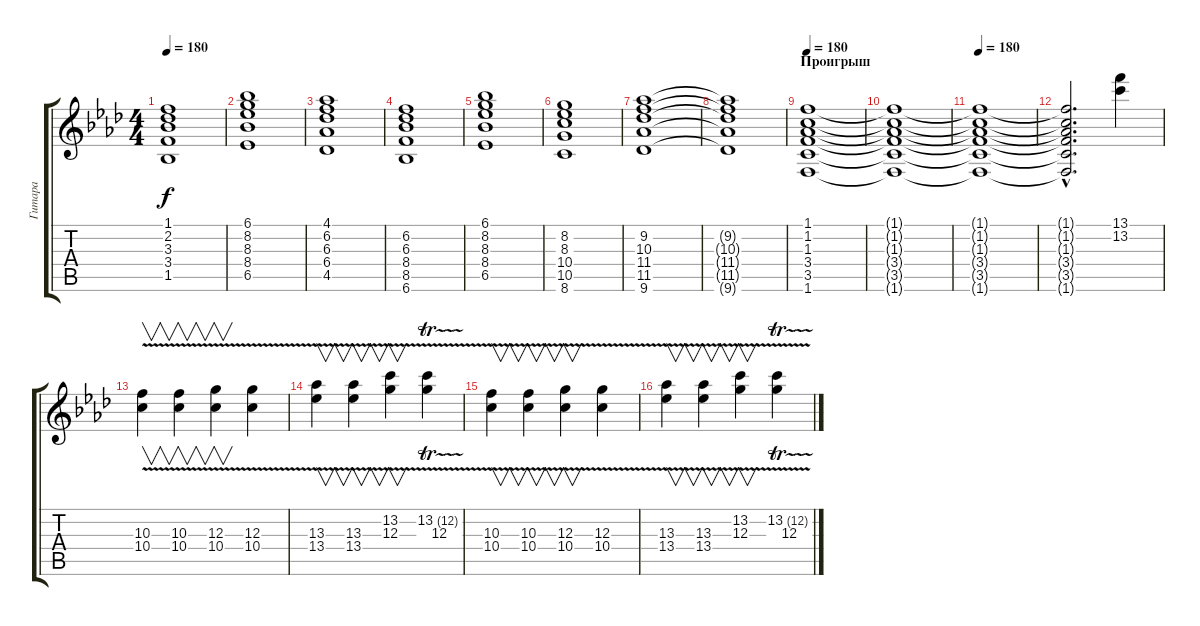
\track ("Гитара" "Гитара") {instrument overdrivenguitar}
\staff {score tabs}
\tuning (E4 B3 G3 D3 A2 E2) {hide}
\ts (4 4)
\tempo 180
\clef g2
\ks ab
(1.1 2.2 3.3 3.4 1.5).1{dy f} |
(6.1 8.2 8.3 8.4 6.5).1 |
(4.1 6.2 6.3 6.4 4.5).1 |
(6.2 6.3 8.4 8.5 6.6).1 |
(6.1 8.2 8.3 8.4 6.5).1 |
(8.2 8.3 10.4 10.5 8.6).1 |
(9.2 10.3 11.4 11.5 9.6).1 |
(9.2{t} 10.3{t} 11.4{t} 11.5{t} 9.6{t}).1 |
\section ("" "Проигрыш")
\tempo 180
(1.1 1.2 1.3 3.4 3.5 1.6).1 |
(1.1{t} 1.2{t} 1.3{t} 3.4{t} 3.5{t} 1.6{t}).1 |
\tempo 180
(1.1{t} 1.2{t} 1.3{t} 3.4{t} 3.5{t} 1.6{t}).1 |
(1.1{hac t} 1.2{hac t} 1.3{hac t} 3.4{hac t} 3.5{hac t} 1.6{hac t}).2{d} (13.1 13.2).4 |
(10.3{v} 10.4{v}).4{v} (10.3{v} 10.4{v}).4{v} (12.3{v} 10.4{v}).4{v} (12.3{v} 10.4{v}).4 |
(13.3{v} 13.4{v}).4{v} (13.3{v} 13.4{v}).4{v} (13.2{v} 12.3{v}).4{v} (13.2{tr (12 16)} 12.3{v}).4 |
(10.3{v} 10.4{v}).4{v} (10.3{v} 10.4{v}).4{v} (12.3{v} 10.4{v}).4{v} (12.3{v} 10.4{v}).4 |
(13.3{v} 13.4{v}).4{v} (13.3{v} 13.4{v}).4{v} (13.2{v} 12.3{v}).4{v} (13.2{tr (12 16)} 12.3{v}).4
